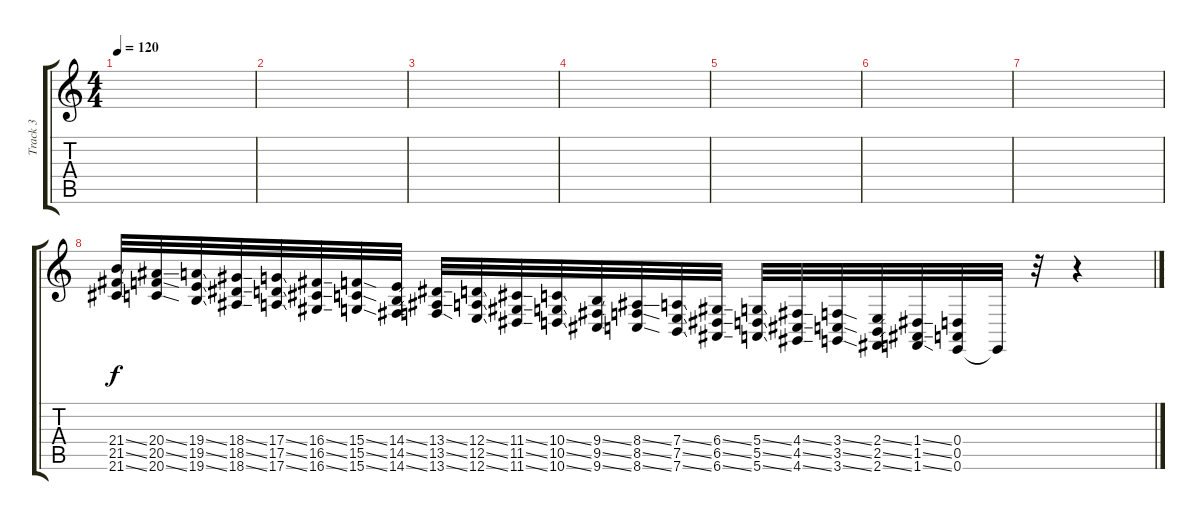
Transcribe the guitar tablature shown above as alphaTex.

\track ("Track 3" "Track 3") {instrument guitarfretnoise}
\staff {score tabs}
\tuning (E4 B3 G3 D3 A2 E2) {hide}
\ts (4 4)
\tempo 120
\clef g2
\ks c
|
|
|
|
|
|
|
(21.4{ss} 21.5{ss} 21.6{ss}).32 (20.4{ss} 20.5{ss} 20.6{ss}).32 (19.4{ss} 19.5{ss} 19.6{ss}).32 (18.4{ss} 18.5{ss} 18.6{ss}).32 (17.4{ss} 17.5{ss} 17.6{ss}).32 (16.4{ss} 16.5{ss} 16.6{ss}).32 (15.4{ss} 15.5{ss} 15.6{ss}).32 (14.4{ss} 14.5{ss} 14.6{ss}).32 (13.4{ss} 13.5{ss} 13.6{ss}).32 (12.4{ss} 12.5{ss} 12.6{ss}).32 (11.4{ss} 11.5{ss} 11.6{ss}).32 (10.4{ss} 10.5{ss} 10.6{ss}).32 (9.4{ss} 9.5{ss} 9.6{ss}).32 (8.4{ss} 8.5{ss} 8.6{ss}).32 (7.4{ss} 7.5{ss} 7.6{ss}).32 (6.4{ss} 6.5{ss} 6.6{ss}).32 (5.4{ss} 5.5{ss} 5.6{ss}).32 (4.4{ss} 4.5{ss} 4.6{ss}).32 (3.4{ss} 3.5{ss} 3.6{ss}).32 (2.4{ss} 2.5{ss} 2.6{ss}).32 (1.4{ss} 1.5{ss} 1.6{ss}).32 (0.4 0.5 0.6).32 0.6{t}.32 r.32 r.4
